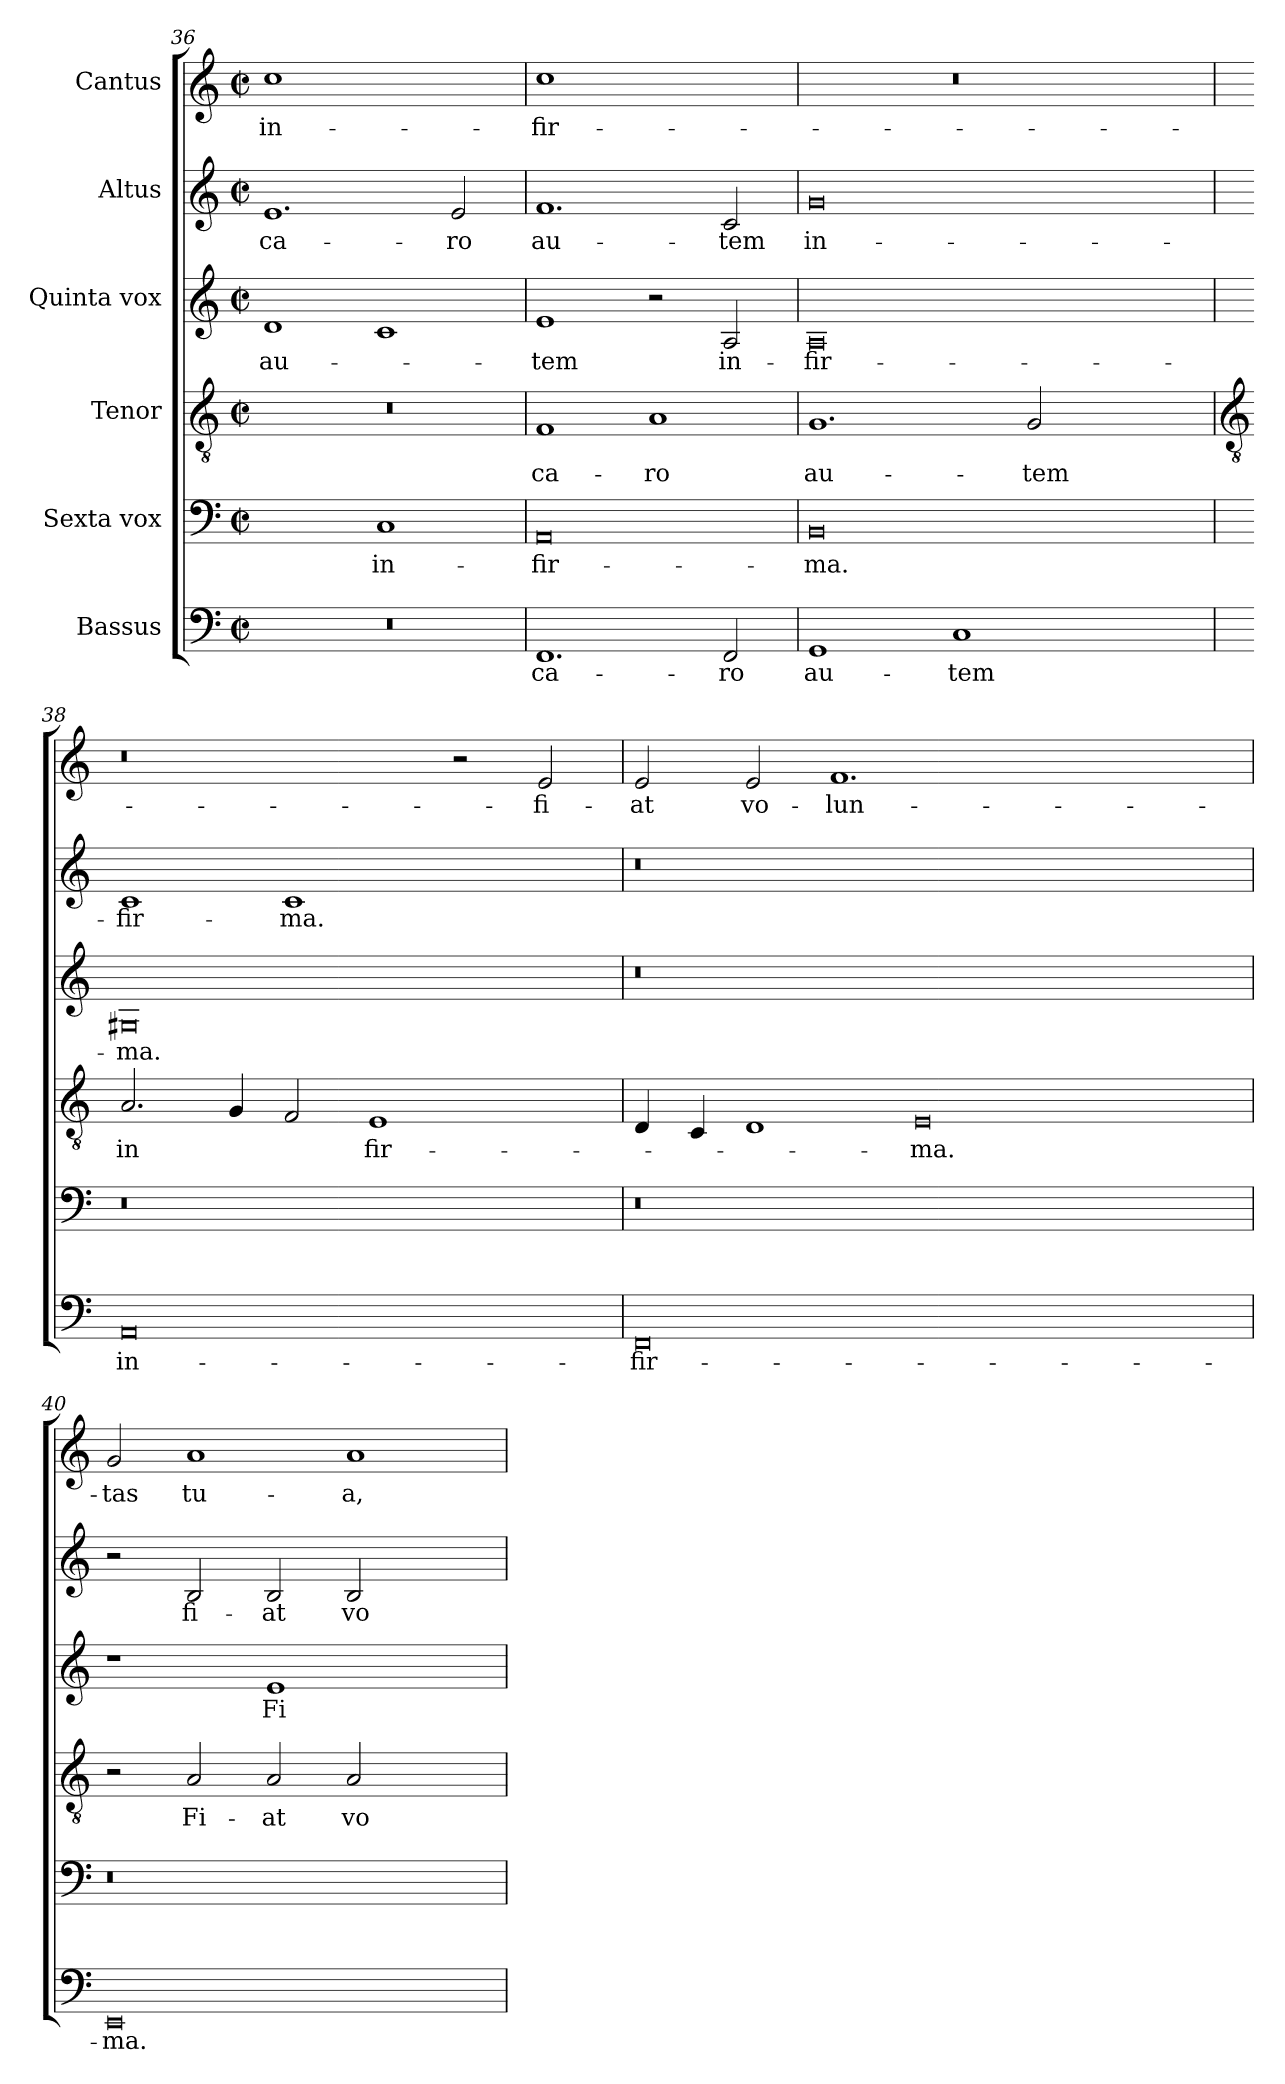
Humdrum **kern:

**kern	**text	**kern	**text	**kern	**text	**kern	**text	**kern	**text	**kern	**text
*part6	*part6	*part5	*part5	*part4	*part4	*part3	*part3	*part2	*part2	*part1	*part1
*staff6	*staff6	*staff5	*staff5	*staff4	*staff4	*staff3	*staff3	*staff2	*staff2	*staff1	*staff1
*I"Bassus	*	*I"Sexta vox	*	*I"Tenor	*	*I"Quinta vox	*	*I"Altus	*	*I"Cantus	*
!!LO:LB:g=z
*clefF4	*	*clefF4	*	*clefGv2	*	*clefG2	*	*clefG2	*	*clefG2	*
*k[]	*	*k[]	*	*k[]	*	*k[]	*	*k[]	*	*k[]	*
*C:	*	*C:	*	*C:	*	*C:	*	*C:	*	*C:	*
*M4/2	*	*M4/2	*	*M4/2	*	*M4/2	*	*M4/2	*	*M4/2	*
*met(c|)	*	*met(c|)	*	*met(c|)	*	*met(c|)	*	*met(c|)	*	*met(c|)	*
=36A	=36A	=36A	=36A	=36A	=36A	=36A	=36A	=36A	=36A	=36A	=36A
!	!	!	!LO:LY:b	!	!	!	!LO:LY:b	!	!LO:LY:b	!	!LO:LY:b
0r	.	1Eyy]	___	0r	.	1d	au-	1.e	ca-	1cc	in-
!	!	!	!LO:LY:b	!	!	!	!	!	!	!	!
.	.	1C	in-	.	.	1c	.	.	.	1ryy	.
!	!	!	!	!	!	!	!	!	!LO:LY:b	!	!
.	.	.	.	.	.	.	.	2e	-ro	.	.
!!LO:LB:g=z
=37	=37	=37	=37	=37	=37	=37	=37	=37	=37	=37	=37
!	!LO:LY:b	!	!LO:LY:b	!	!LO:LY:b	!	!LO:LY:b	!	!LO:LY:b	!	!LO:LY:b
*	*	*	*	*	*	*	*	*	*	*^	*
1.FF	ca-	0AA	-fir-	1F	ca-	1e	-tem	1.f	au-	1cc	0ryy	-fir-
!	!	!	!	!	!LO:LY:b	!	!	!	!	!	!	!LO:LY:b
.	.	.	.	1A	-ro	2r	.	.	.	[1ayy	.	-ma.
!	!LO:LY:b	!	!	!	!	!	!LO:LY:b	!	!LO:LY:b	!	!	!
2FF	-ro	.	.	.	.	2A	in-	2c	-tem	.	.	.
=37A	=37A	=37A	=37A	=37A	=37A	=37A	=37A	=37A	=37A	=37A	=37A	=37A
!	!LO:LY:b	!	!LO:LY:b	!	!LO:LY:b	!	!LO:LY:b	!	!LO:LY:b	!	!	!
1GG	au-	0BB	-ma.	1.G	au-	0A	-fir-	0g	in-	2.ayy_	0ryy	.
.	.	.	.	.	.	.	.	.	.	4ayy]	.	.
!	!LO:LY:b	!	!	!	!	!	!	!	!	!	!	!
1C	-tem	.	.	.	.	.	.	.	.	0r	.	.
!	!	!	!	!	!LO:LY:b	!	!	!	!	!	!	!
.	.	.	.	2G	-tem	.	.	.	.	.	.	.
1ryy	.	1ryy	.	1ryy	.	1ryy	.	1ryy	.	.	1ryy	.
!!LO:LB:g=z	!!
=38A	=38A	=38A	=38A	=38A	=38A	=38A	=38A	=38A	=38A	=38A	=38A	=38A
*	*	*	*	*clefGv2	*	*	*	*	*	*	*	*
!	!LO:LY:b	!	!	!	!LO:LY:b	!	!LO:LY:b	!	!LO:LY:b	!	!	!
0AA	in-	0r	.	2.A	in	0G#X	-ma.	1c	-fir-	0r	0ryy	.
.	.	.	.	4G	.	.	.	.	.	.	.	.
!	!	!	!	!	!	!	!	!	!LO:LY:b	!	!	!
.	.	.	.	2F	.	.	.	1c	-ma.	.	.	.
!	!	!	!	!	!LO:LY:b	!	!	!	!	!	!	!
.	.	.	.	1E	fir-	.	.	.	.	.	.	.
1ryy	.	1ryy	.	.	.	1ryy	.	1ryy	.	2r	1ryy	.
!	!	!	!	!	!	!	!	!	!	!	!	!LO:LY:b
.	.	.	.	2ryy	.	.	.	.	.	2e	.	fi-
=39	=39	=39	=39	=39	=39	=39	=39	=39	=39	=39	=39	=39
!	!LO:LY:b	!	!	!	!	!	!	!	!	!	!	!LO:LY:b
0FF	-fir-	0r	.	4D	.	0r	.	0r	.	2e	0ryy	-at
.	.	.	.	4C	.	.	.	.	.	.	.	.
!	!	!	!	!	!	!	!	!	!	!	!	!LO:LY:b
.	.	.	.	1D	.	.	.	.	.	2e	.	vo-
!	!	!	!	!	!	!	!	!	!	!	!	!LO:LY:b
.	.	.	.	.	.	.	.	.	.	1.f	.	-lun-
!	!	!	!	!	!LO:LY:b	!	!	!	!	!	!	!
.	.	.	.	0E	-ma.	.	.	.	.	.	.	.
1.ryy	.	1.ryy	.	.	.	1.ryy	.	1.ryy	.	.	1ryy	.
.	.	.	.	.	.	.	.	.	.	1ryy	.	.
.	.	.	.	.	.	.	.	.	.	.	2ryy	.
=40A	=40A	=40A	=40A	=40A	=40A	=40A	=40A	=40A	=40A	=40A	=40A	=40A
!	!LO:LY:b	!	!	!	!	!	!	!	!	!	!	!LO:LY:b
0EE	-ma.	0r	.	2r	.	1r	.	2r	.	2g	1ryy	-tas
!	!	!	!	!	!LO:LY:b	!	!	!	!LO:LY:b	!	!	!LO:LY:b
.	.	.	.	2A	Fi-	.	.	2B	fi-	1a	.	tu-
!	!	!	!	!	!LO:LY:b	!	!LO:LY:b	!	!LO:LY:b	!	!	!
.	.	.	.	2A	-at	1e	Fi-	2B	-at	.	2ryy	.
!	!	!	!	!	!LO:LY:b	!	!	!	!LO:LY:b	!	!	!LO:LY:b
.	.	.	.	2A	vo-	.	.	2B	vo-	1a	2ryy	-a,
2ryy	.	2ryy	.	2ryy	.	2ryy	.	2ryy	.	.	2ryy	.
*	*	*	*	*	*	*	*	*	*	*v	*v	*
=	=	=	=	=	=	=	=	=	=	=	=
*-	*-	*-	*-	*-	*-	*-	*-	*-	*-	*-	*-
